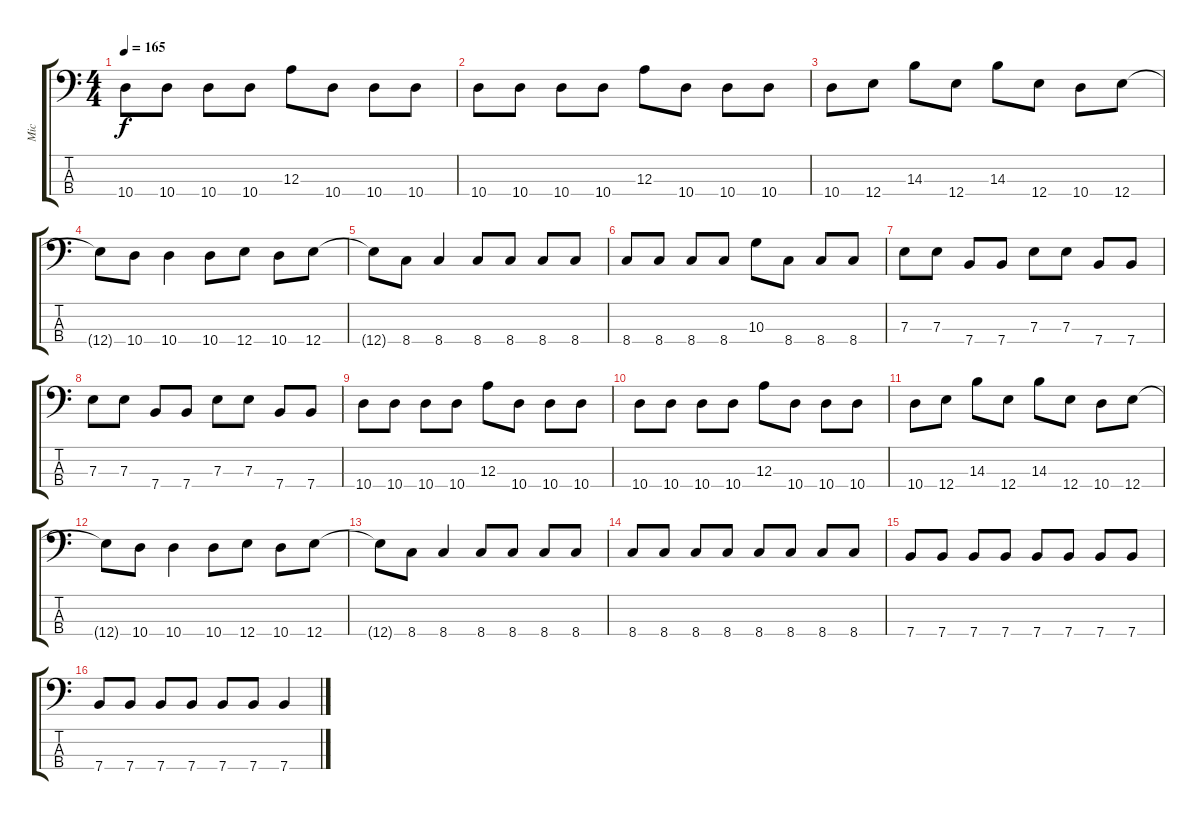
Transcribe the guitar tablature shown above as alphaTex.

\track ("Mic" "Mic") {instrument electricbassfinger}
\staff {score tabs}
\tuning (G2 D2 A1 E1) {hide}
\ts (4 4)
\tempo 165
\clef f4
\ks c
10.4.8{dy f} 10.4.8 10.4.8 10.4.8 12.3.8 10.4.8 10.4.8 10.4.8 |
10.4.8 10.4.8 10.4.8 10.4.8 12.3.8 10.4.8 10.4.8 10.4.8 |
10.4.8 12.4.8 14.3.8 12.4.8 14.3.8 12.4.8 10.4.8 12.4.8 |
12.4{t}.8 10.4.8 10.4.4 10.4.8 12.4.8 10.4.8 12.4.8 |
12.4{t}.8 8.4.8 8.4.4 8.4.8 8.4.8 8.4.8 8.4.8 |
8.4.8 8.4.8 8.4.8 8.4.8 10.3.8 8.4.8 8.4.8 8.4.8 |
7.3.8 7.3.8 7.4.8 7.4.8 7.3.8 7.3.8 7.4.8 7.4.8 |
7.3.8 7.3.8 7.4.8 7.4.8 7.3.8 7.3.8 7.4.8 7.4.8 |
10.4.8 10.4.8 10.4.8 10.4.8 12.3.8 10.4.8 10.4.8 10.4.8 |
10.4.8 10.4.8 10.4.8 10.4.8 12.3.8 10.4.8 10.4.8 10.4.8 |
10.4.8 12.4.8 14.3.8 12.4.8 14.3.8 12.4.8 10.4.8 12.4.8 |
12.4{t}.8 10.4.8 10.4.4 10.4.8 12.4.8 10.4.8 12.4.8 |
12.4{t}.8 8.4.8 8.4.4 8.4.8 8.4.8 8.4.8 8.4.8 |
8.4.8 8.4.8 8.4.8 8.4.8 8.4.8 8.4.8 8.4.8 8.4.8 |
7.4.8 7.4.8 7.4.8 7.4.8 7.4.8 7.4.8 7.4.8 7.4.8 |
7.4.8 7.4.8 7.4.8 7.4.8 7.4.8 7.4.8 7.4{ss}.4
